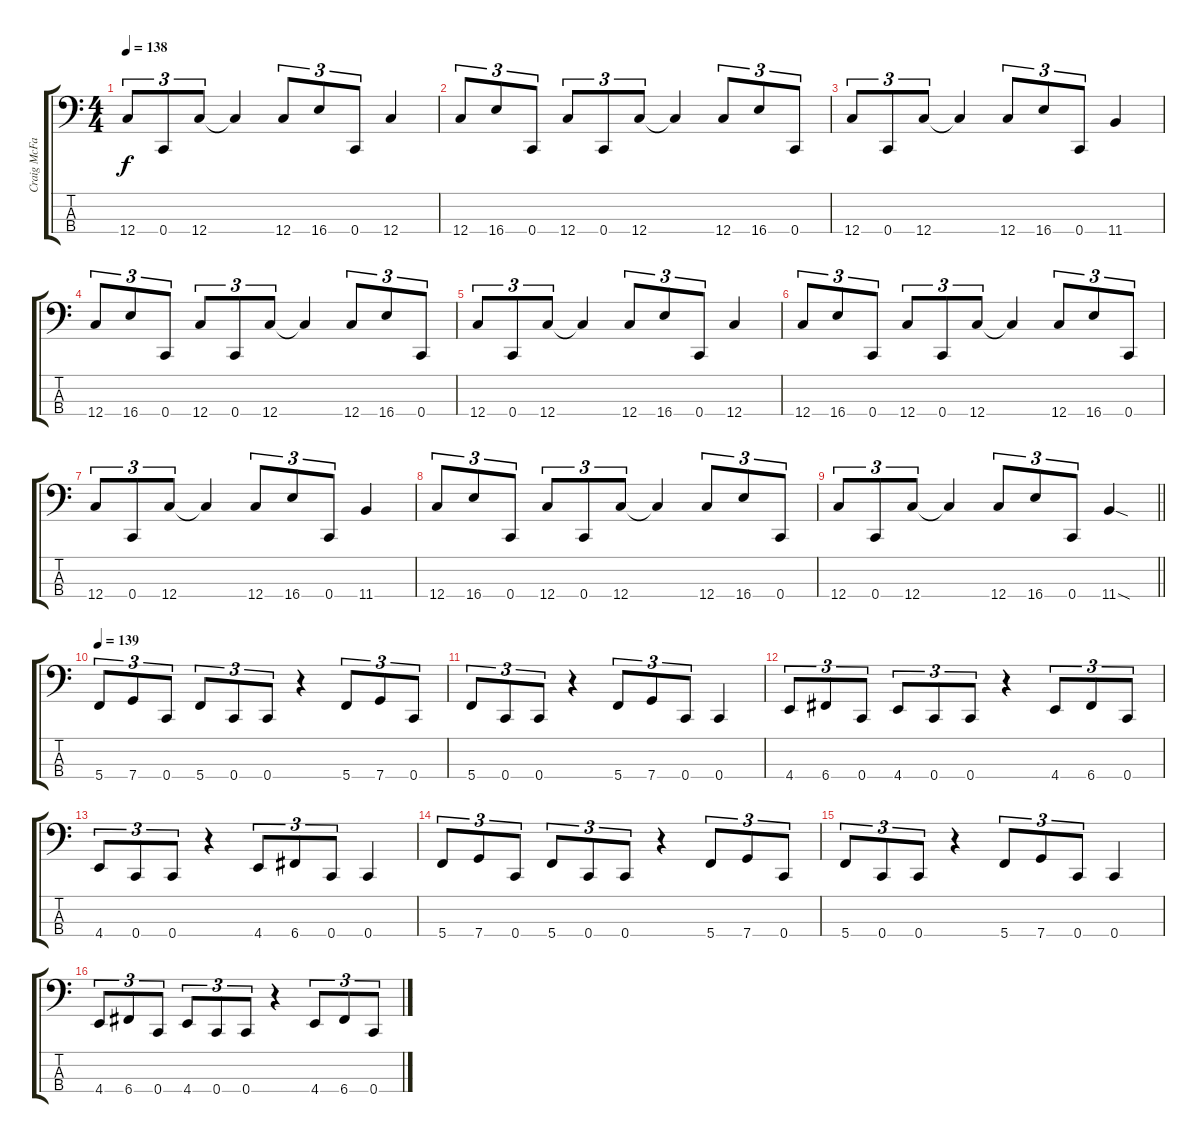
\track ("Craig McFarland" "Craig McFa") {instrument electricbasspick}
\staff {score tabs}
\tuning (G2 C2 G1 C1) {hide}
\ts (4 4)
\tempo 138
\clef f4
\ks c
12.4.8{tu (3 2) dy f} 0.4.8{tu (3 2)} 12.4.8{tu (3 2)} 12.4{t}.4 12.4.8{tu (3 2)} 16.4.8{tu (3 2)} 0.4.8{tu (3 2)} 12.4.4 |
12.4.8{tu (3 2)} 16.4.8{tu (3 2)} 0.4.8{tu (3 2)} 12.4.8{tu (3 2)} 0.4.8{tu (3 2)} 12.4.8{tu (3 2)} 12.4{t}.4 12.4.8{tu (3 2)} 16.4.8{tu (3 2)} 0.4.8{tu (3 2)} |
12.4.8{tu (3 2)} 0.4.8{tu (3 2)} 12.4.8{tu (3 2)} 12.4{t}.4 12.4.8{tu (3 2)} 16.4.8{tu (3 2)} 0.4.8{tu (3 2)} 11.4.4 |
12.4.8{tu (3 2)} 16.4.8{tu (3 2)} 0.4.8{tu (3 2)} 12.4.8{tu (3 2)} 0.4.8{tu (3 2)} 12.4.8{tu (3 2)} 12.4{t}.4 12.4.8{tu (3 2)} 16.4.8{tu (3 2)} 0.4.8{tu (3 2)} |
12.4.8{tu (3 2)} 0.4.8{tu (3 2)} 12.4.8{tu (3 2)} 12.4{t}.4 12.4.8{tu (3 2)} 16.4.8{tu (3 2)} 0.4.8{tu (3 2)} 12.4.4 |
12.4.8{tu (3 2)} 16.4.8{tu (3 2)} 0.4.8{tu (3 2)} 12.4.8{tu (3 2)} 0.4.8{tu (3 2)} 12.4.8{tu (3 2)} 12.4{t}.4 12.4.8{tu (3 2)} 16.4.8{tu (3 2)} 0.4.8{tu (3 2)} |
12.4.8{tu (3 2)} 0.4.8{tu (3 2)} 12.4.8{tu (3 2)} 12.4{t}.4 12.4.8{tu (3 2)} 16.4.8{tu (3 2)} 0.4.8{tu (3 2)} 11.4.4 |
12.4.8{tu (3 2)} 16.4.8{tu (3 2)} 0.4.8{tu (3 2)} 12.4.8{tu (3 2)} 0.4.8{tu (3 2)} 12.4.8{tu (3 2)} 12.4{t}.4 12.4.8{tu (3 2)} 16.4.8{tu (3 2)} 0.4.8{tu (3 2)} |
\barLineRight lightlight
12.4.8{tu (3 2)} 0.4.8{tu (3 2)} 12.4.8{tu (3 2)} 12.4{t}.4 12.4.8{tu (3 2)} 16.4.8{tu (3 2)} 0.4.8{tu (3 2)} 11.4{sod}.4 |
\tempo 139
5.4.8{tu (3 2)} 7.4.8{tu (3 2)} 0.4.8{tu (3 2)} 5.4.8{tu (3 2)} 0.4.8{tu (3 2)} 0.4.8{tu (3 2)} r.4 5.4.8{tu (3 2)} 7.4.8{tu (3 2)} 0.4.8{tu (3 2)} |
5.4.8{tu (3 2)} 0.4.8{tu (3 2)} 0.4.8{tu (3 2)} r.4 5.4.8{tu (3 2)} 7.4.8{tu (3 2)} 0.4.8{tu (3 2)} 0.4.4 |
4.4.8{tu (3 2)} 6.4.8{tu (3 2)} 0.4.8{tu (3 2)} 4.4.8{tu (3 2)} 0.4.8{tu (3 2)} 0.4.8{tu (3 2)} r.4 4.4.8{tu (3 2)} 6.4.8{tu (3 2)} 0.4.8{tu (3 2)} |
4.4.8{tu (3 2)} 0.4.8{tu (3 2)} 0.4.8{tu (3 2)} r.4 4.4.8{tu (3 2)} 6.4.8{tu (3 2)} 0.4.8{tu (3 2)} 0.4.4 |
5.4.8{tu (3 2)} 7.4.8{tu (3 2)} 0.4.8{tu (3 2)} 5.4.8{tu (3 2)} 0.4.8{tu (3 2)} 0.4.8{tu (3 2)} r.4 5.4.8{tu (3 2)} 7.4.8{tu (3 2)} 0.4.8{tu (3 2)} |
5.4.8{tu (3 2)} 0.4.8{tu (3 2)} 0.4.8{tu (3 2)} r.4 5.4.8{tu (3 2)} 7.4.8{tu (3 2)} 0.4.8{tu (3 2)} 0.4.4 |
4.4.8{tu (3 2)} 6.4.8{tu (3 2)} 0.4.8{tu (3 2)} 4.4.8{tu (3 2)} 0.4.8{tu (3 2)} 0.4.8{tu (3 2)} r.4 4.4.8{tu (3 2)} 6.4.8{tu (3 2)} 0.4.8{tu (3 2)}
